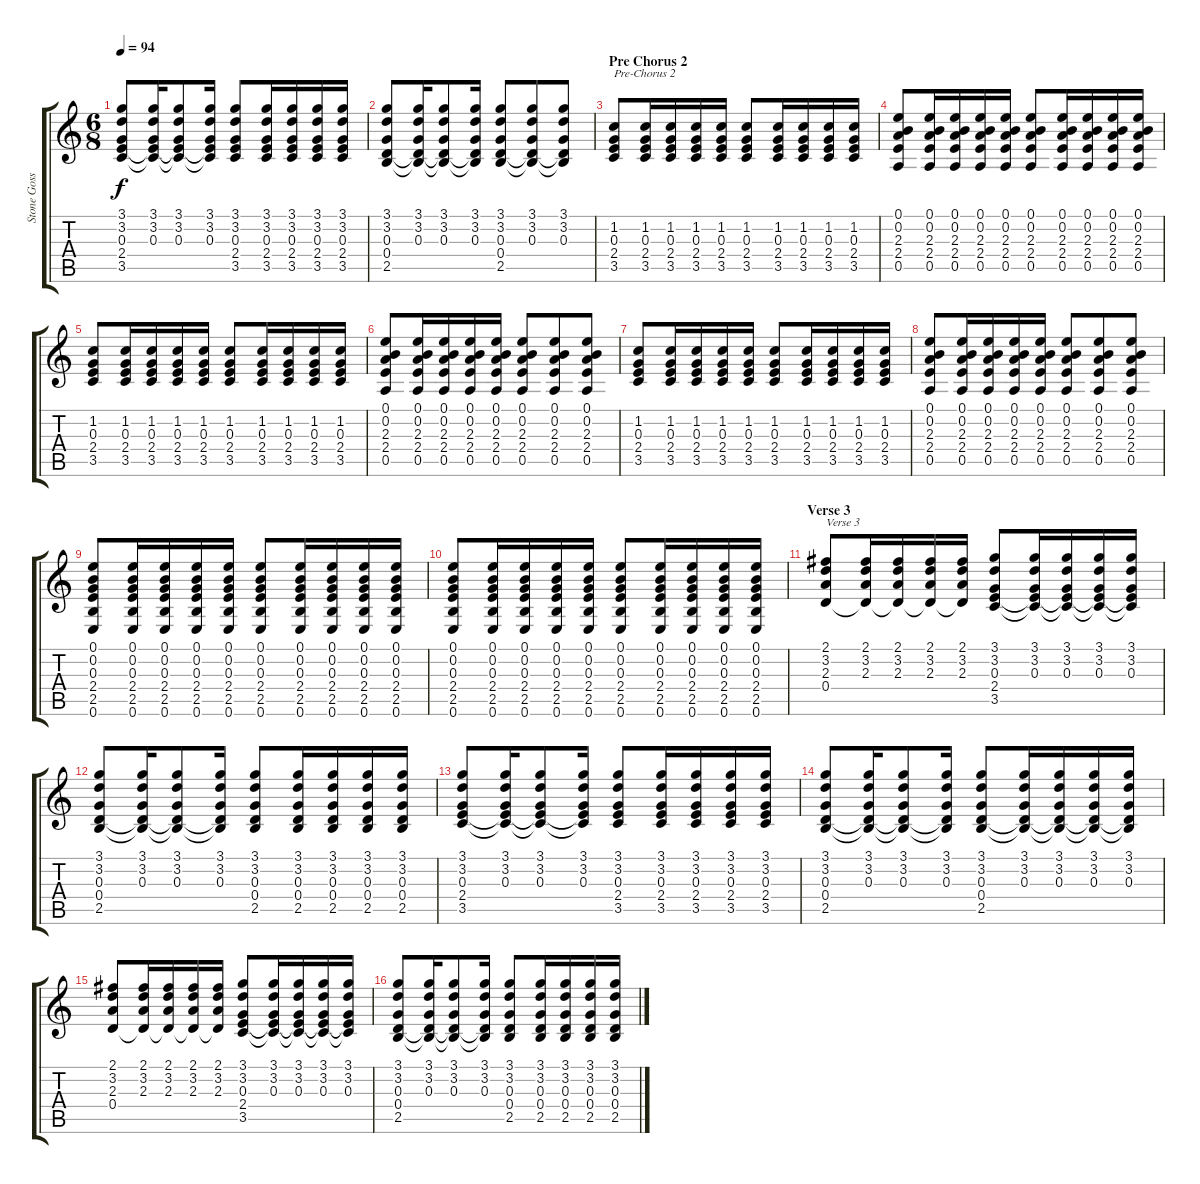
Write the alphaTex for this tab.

\track ("Stone Gossard" "Stone Goss") {instrument acousticguitarsteel}
\staff {score tabs}
\tuning (E4 B3 G3 D3 A2 E2) {hide}
\ts (6 8)
\tempo 94
\clef g2
\ks c
(3.1 3.2 0.3 2.4 3.5).8{dy f} (3.1 3.2 0.3 2.4{t} 3.5{t}).16 (3.1 3.2 0.3 2.4{t} 3.5{t}).8 (3.1 3.2 0.3 2.4{t} 3.5{t}).16 (3.1 3.2 0.3 2.4 3.5).8 (3.1 3.2 0.3 2.4 3.5).16 (3.1 3.2 0.3 2.4 3.5).16 (3.1 3.2 0.3 2.4 3.5).16 (3.1 3.2 0.3 2.4 3.5).16 |
(3.1 3.2 0.3 0.4 2.5).8 (3.1 3.2 0.3 0.4{t} 2.5{t}).16 (3.1 3.2 0.3 0.4{t} 2.5{t}).8 (3.1 3.2 0.3 0.4{t} 2.5{t}).16 (3.1 3.2 0.3 0.4 2.5).8 (3.1 3.2 0.3 0.4{t} 2.5{t}).8 (3.1 3.2 0.3 0.4{t} 2.5{t}).8 |
\section ("" "Pre Chorus 2")
(1.2 0.3 2.4 3.5).8{txt "Pre-Chorus 2"} (1.2 0.3 2.4 3.5).16 (1.2 0.3 2.4 3.5).16 (1.2 0.3 2.4 3.5).16 (1.2 0.3 2.4 3.5).16 (1.2 0.3 2.4 3.5).8 (1.2 0.3 2.4 3.5).16 (1.2 0.3 2.4 3.5).16 (1.2 0.3 2.4 3.5).16 (1.2 0.3 2.4 3.5).16 |
(0.1 0.2 2.3 2.4 0.5).8 (0.1 0.2 2.3 2.4 0.5).16 (0.1 0.2 2.3 2.4 0.5).16 (0.1 0.2 2.3 2.4 0.5).16 (0.1 0.2 2.3 2.4 0.5).16 (0.1 0.2 2.3 2.4 0.5).8 (0.1 0.2 2.3 2.4 0.5).16 (0.1 0.2 2.3 2.4 0.5).16 (0.1 0.2 2.3 2.4 0.5).16 (0.1 0.2 2.3 2.4 0.5).16 |
(1.2 0.3 2.4 3.5).8 (1.2 0.3 2.4 3.5).16 (1.2 0.3 2.4 3.5).16 (1.2 0.3 2.4 3.5).16 (1.2 0.3 2.4 3.5).16 (1.2 0.3 2.4 3.5).8 (1.2 0.3 2.4 3.5).16 (1.2 0.3 2.4 3.5).16 (1.2 0.3 2.4 3.5).16 (1.2 0.3 2.4 3.5).16 |
(0.1 0.2 2.3 2.4 0.5).8 (0.1 0.2 2.3 2.4 0.5).16 (0.1 0.2 2.3 2.4 0.5).16 (0.1 0.2 2.3 2.4 0.5).16 (0.1 0.2 2.3 2.4 0.5).16 (0.1 0.2 2.3 2.4 0.5).8 (0.1 0.2 2.3 2.4 0.5).8 (0.1 0.2 2.3 2.4 0.5).8 |
(1.2 0.3 2.4 3.5).8 (1.2 0.3 2.4 3.5).16 (1.2 0.3 2.4 3.5).16 (1.2 0.3 2.4 3.5).16 (1.2 0.3 2.4 3.5).16 (1.2 0.3 2.4 3.5).8 (1.2 0.3 2.4 3.5).16 (1.2 0.3 2.4 3.5).16 (1.2 0.3 2.4 3.5).16 (1.2 0.3 2.4 3.5).16 |
(0.1 0.2 2.3 2.4 0.5).8 (0.1 0.2 2.3 2.4 0.5).16 (0.1 0.2 2.3 2.4 0.5).16 (0.1 0.2 2.3 2.4 0.5).16 (0.1 0.2 2.3 2.4 0.5).16 (0.1 0.2 2.3 2.4 0.5).8 (0.1 0.2 2.3 2.4 0.5).8 (0.1 0.2 2.3 2.4 0.5).8 |
(0.1 0.2 0.3 2.4 2.5 0.6).8 (0.1 0.2 0.3 2.4 2.5 0.6).16 (0.1 0.2 0.3 2.4 2.5 0.6).16 (0.1 0.2 0.3 2.4 2.5 0.6).16 (0.1 0.2 0.3 2.4 2.5 0.6).16 (0.1 0.2 0.3 2.4 2.5 0.6).8 (0.1 0.2 0.3 2.4 2.5 0.6).16 (0.1 0.2 0.3 2.4 2.5 0.6).16 (0.1 0.2 0.3 2.4 2.5 0.6).16 (0.1 0.2 0.3 2.4 2.5 0.6).16 |
(0.1 0.2 0.3 2.4 2.5 0.6).8 (0.1 0.2 0.3 2.4 2.5 0.6).16 (0.1 0.2 0.3 2.4 2.5 0.6).16 (0.1 0.2 0.3 2.4 2.5 0.6).16 (0.1 0.2 0.3 2.4 2.5 0.6).16 (0.1 0.2 0.3 2.4 2.5 0.6).8 (0.1 0.2 0.3 2.4 2.5 0.6).16 (0.1 0.2 0.3 2.4 2.5 0.6).16 (0.1 0.2 0.3 2.4 2.5 0.6).16 (0.1 0.2 0.3 2.4 2.5 0.6).16 |
\section ("" "Verse 3")
(2.1 3.2 2.3 0.4).8{txt "Verse 3"} (2.1 3.2 2.3 0.4{t}).16 (2.1 3.2 2.3 0.4{t}).16 (2.1 3.2 2.3 0.4{t}).16 (2.1 3.2 2.3 0.4{t}).16 (3.1 3.2 0.3 2.4 3.5).8 (3.1 3.2 0.3 2.4{t} 3.5{t}).16 (3.1 3.2 0.3 2.4{t} 3.5{t}).16 (3.1 3.2 0.3 2.4{t} 3.5{t}).16 (3.1 3.2 0.3 2.4{t} 3.5{t}).16 |
(3.1 3.2 0.3 0.4 2.5).8 (3.1 3.2 0.3 0.4{t} 2.5{t}).16 (3.1 3.2 0.3 0.4{t} 2.5{t}).8 (3.1 3.2 0.3 0.4{t} 2.5{t}).16 (3.1 3.2 0.3 0.4 2.5).8 (3.1 3.2 0.3 0.4 2.5).16 (3.1 3.2 0.3 0.4 2.5).16 (3.1 3.2 0.3 0.4 2.5).16 (3.1 3.2 0.3 0.4 2.5).16 |
(3.1 3.2 0.3 2.4 3.5).8 (3.1 3.2 0.3 2.4{t} 3.5{t}).16 (3.1 3.2 0.3 2.4{t} 3.5{t}).8 (3.1 3.2 0.3 2.4{t} 3.5{t}).16 (3.1 3.2 0.3 2.4 3.5).8 (3.1 3.2 0.3 2.4 3.5).16 (3.1 3.2 0.3 2.4 3.5).16 (3.1 3.2 0.3 2.4 3.5).16 (3.1 3.2 0.3 2.4 3.5).16 |
(3.1 3.2 0.3 0.4 2.5).8 (3.1 3.2 0.3 0.4{t} 2.5{t}).16 (3.1 3.2 0.3 0.4{t} 2.5{t}).8 (3.1 3.2 0.3 0.4{t} 2.5{t}).16 (3.1 3.2 0.3 0.4 2.5).8 (3.1 3.2 0.3 0.4{t} 2.5{t}).16 (3.1 3.2 0.3 0.4{t} 2.5{t}).16 (3.1 3.2 0.3 0.4{t} 2.5{t}).16 (3.1 3.2 0.3 0.4{t} 2.5{t}).16 |
(2.1 3.2 2.3 0.4).8 (2.1 3.2 2.3 0.4{t}).16 (2.1 3.2 2.3 0.4{t}).16 (2.1 3.2 2.3 0.4{t}).16 (2.1 3.2 2.3 0.4{t}).16 (3.1 3.2 0.3 2.4 3.5).8 (3.1 3.2 0.3 2.4{t} 3.5{t}).16 (3.1 3.2 0.3 2.4{t} 3.5{t}).16 (3.1 3.2 0.3 2.4{t} 3.5{t}).16 (3.1 3.2 0.3 2.4{t} 3.5{t}).16 |
(3.1 3.2 0.3 0.4 2.5).8 (3.1 3.2 0.3 0.4{t} 2.5{t}).16 (3.1 3.2 0.3 0.4{t} 2.5{t}).8 (3.1 3.2 0.3 0.4{t} 2.5{t}).16 (3.1 3.2 0.3 0.4 2.5).8 (3.1 3.2 0.3 0.4 2.5).16 (3.1 3.2 0.3 0.4 2.5).16 (3.1 3.2 0.3 0.4 2.5).16 (3.1 3.2 0.3 0.4 2.5).16
